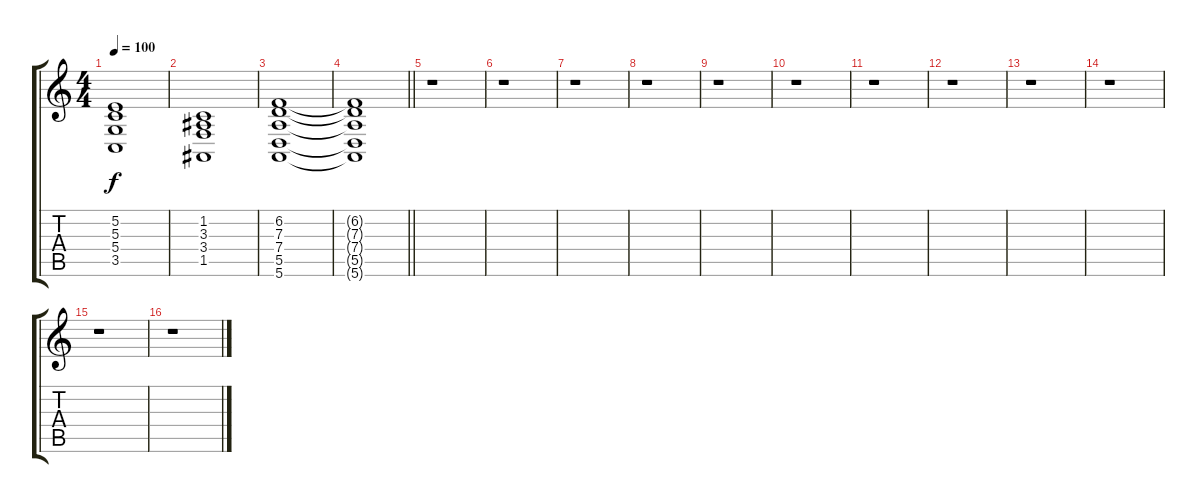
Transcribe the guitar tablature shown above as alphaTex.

\track "" {instrument voiceoohs}
\staff {score tabs}
\tuning (E4 B3 G3 D3 A2 E2) {hide}
\ts (4 4)
\tempo 100
\clef g2
\ks c
(5.2 5.3 5.4 3.5).1{dy f} |
(1.2 3.3 3.4 1.5).1 |
(6.2 7.3 7.4 5.5 5.6).1 |
\barLineRight lightlight
(6.2{t} 7.3{t} 7.4{t} 5.5{t} 5.6{t}).1 |
r.1 |
r.1 |
r.1 |
r.1 |
r.1 |
r.1 |
r.1 |
r.1 |
r.1 |
r.1 |
r.1 |
r.1
